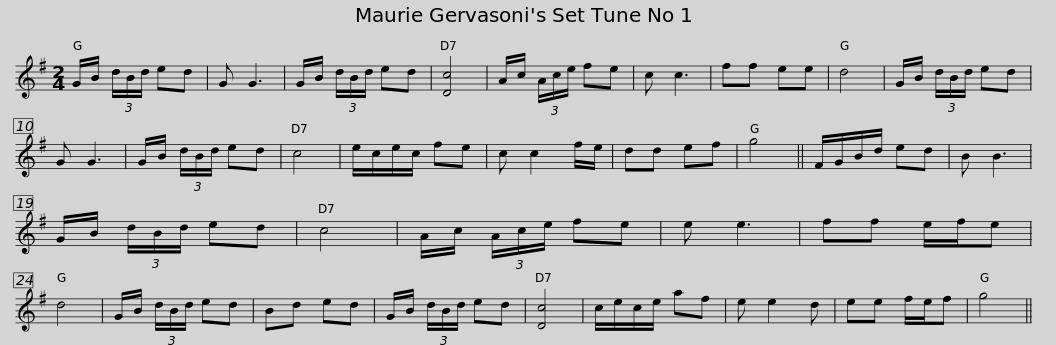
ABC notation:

X:1
L:1/8
M:2/4
I:linebreak $
K:G
V:1 treble
V:1
 G/B/ (3d/B/d/ ed | G G3 | G/B/ (3d/B/d/ ed | [Dc]4 | A/c/ (3A/c/e/ fe | %5
 c c3 | ff ee | d4 |$ G/B/ (3d/B/d/ ed | G G3 | %10
 G/B/ (3d/B/d/ ed | c4 | e/c/e/c/ fe | c c2 f/e/ | dd ef | %15
 g4 ||$ F/G/B/d/ ed | B B3 | G/B/ (3d/B/d/ ed | c4 | %20
 A/c/ (3A/c/e/ fe | e e3 | ff e/f/e | d4 |$ G/B/ (3d/B/d/ ed | %25
 Bd ed | G/B/ (3d/B/d/ ed | [Dc]4 | c/e/c/e/ af | e e2 d | %30
 ee f/e/f | g4 || %32
